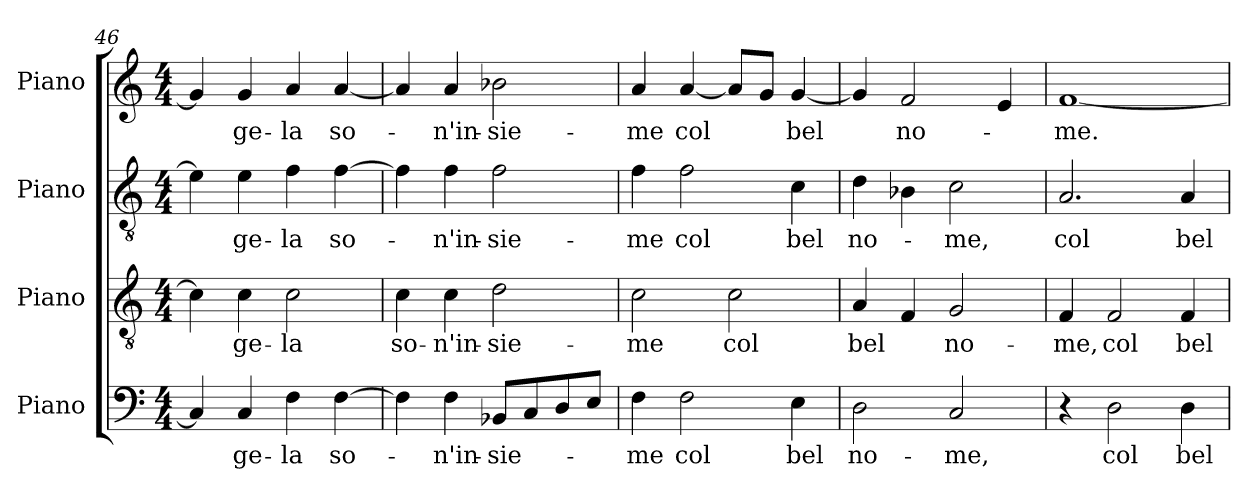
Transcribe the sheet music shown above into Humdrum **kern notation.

**kern	**text	**kern	**text	**kern	**text	**kern	**text
*part4	*part4	*part3	*part3	*part2	*part2	*part1	*part1
*staff4	*staff4	*staff3	*staff3	*staff2	*staff2	*staff1	*staff1
*I"Piano	*	*I"Piano	*	*I"Piano	*	*I"Piano	*
*I'Pno.	*	*I'Pno.	*	*I'Pno.	*	*I'Pno.	*
*clefF4	*	*clefGv2	*	*clefGv2	*	*clefG2	*
*	*	*ITrd7c12	*	*ITrd7c12	*	*	*
*k[]	*	*k[]	*	*k[]	*	*k[]	*
*C:	*	*C:	*	*C:	*	*C:	*
*M4/4	*	*M4/4	*	*M4/4	*	*M4/4	*
=46	=46	=46	=46	=46	=46	=46	=46
4Ci/]	.	4Ci\]	.	4Ei\]	.	4gi/]	.
!	!LO:LY:b:color=#000000	!	!	!	!	!	!
!	!	!	!LO:LY:b:color=#000000	!	!	!	!
!	!	!	!	!	!LO:LY:b:color=#000000	!	!
!	!	!	!	!	!	!	!LO:LY:b:color=#000000
4Ci/	-ge-	4Ci\	-ge-	4Ei\	-ge-	4gi/	-ge-
!	!LO:LY:b:color=#000000	!	!	!	!	!	!
!	!	!	!LO:LY:b:color=#000000	!	!	!	!
!	!	!	!	!	!LO:LY:b:color=#000000	!	!
!	!	!	!	!	!	!	!LO:LY:b:color=#000000
4Fi\	-la	2Ci\	-la	4Fi\	-la	4ai/	-la
!	!LO:LY:b:color=#000000	!	!	!	!	!	!
!	!	!	!	!	!LO:LY:b:color=#000000	!	!
!	!	!	!	!	!	!	!LO:LY:b:color=#000000
[4Fi\	so-	.	.	[4Fi\	so-	[4ai/	so-
=47	=47	=47	=47	=47	=47	=47	=47
!	!	!	!LO:LY:b:color=#000000	!	!	!	!
4Fi\]	.	4Ci\	so-	4Fi\]	.	4ai/]	.
!	!LO:LY:b:color=#000000	!	!	!	!	!	!
!	!	!	!LO:LY:b:color=#000000	!	!	!	!
!	!	!	!	!	!LO:LY:b:color=#000000	!	!
!	!	!	!	!	!	!	!LO:LY:b:color=#000000
4Fi\	-n'in-	4Ci\	-n'in-	4Fi\	-n'in-	4ai/	-n'in-
!	!LO:LY:b:color=#000000	!	!	!	!	!	!
!	!	!	!LO:LY:b:color=#000000	!	!	!	!
!	!	!	!	!	!LO:LY:b:color=#000000	!	!
!	!	!	!	!	!	!	!LO:LY:b:color=#000000
8BB-i/L	-sie-	2Di\	-sie-	2Fi\	-sie-	2b-i\	-sie-
8Ci/	.	.	.	.	.	.	.
8Di/	.	.	.	.	.	.	.
8Ei/J	.	.	.	.	.	.	.
!!LO:LB:g=z
=48	=48	=48	=48	=48	=48	=48	=48
!	!LO:LY:b:color=#000000	!	!	!	!	!	!
!	!	!	!LO:LY:b:color=#000000	!	!	!	!
!	!	!	!	!	!LO:LY:b:color=#000000	!	!
!	!	!	!	!	!	!	!LO:LY:b:color=#000000
4Fi\	-me	2Ci\	-me	4Fi\	-me	4ai/	-me
!	!LO:LY:b:color=#000000	!	!	!	!	!	!
!	!	!	!	!	!LO:LY:b:color=#000000	!	!
!	!	!	!	!	!	!	!LO:LY:b:color=#000000
2Fi\	col	.	.	2Fi\	col	[4ai/	col
!	!	!	!LO:LY:b:color=#000000	!	!	!	!
.	.	2Ci\	col	.	.	8ai/L]	.
.	.	.	.	.	.	8gi/J	.
!	!LO:LY:b:color=#000000	!	!	!	!	!	!
!	!	!	!	!	!LO:LY:b:color=#000000	!	!
!	!	!	!	!	!	!	!LO:LY:b:color=#000000
4Ei\	bel	.	.	4Ci\	bel	[4gi/	bel
=49	=49	=49	=49	=49	=49	=49	=49
!	!LO:LY:b:color=#000000	!	!	!	!	!	!
!	!	!	!LO:LY:b:color=#000000	!	!	!	!
!	!	!	!	!	!LO:LY:b:color=#000000	!	!
2Di\	no-	4AAi/	bel	4Di\	no-	4gi/]	.
!	!	!	!	!	!	!	!LO:LY:b:color=#000000
.	.	4FFi/	.	4BB-i\	.	2fi/	no-
!	!LO:LY:b:color=#000000	!	!	!	!	!	!
!	!	!	!LO:LY:b:color=#000000	!	!	!	!
!	!	!	!	!	!LO:LY:b:color=#000000	!	!
2Ci/	-me,	2GGi/	no-	2Ci\	-me,	.	.
.	.	.	.	.	.	4ei/	.
=50	=50	=50	=50	=50	=50	=50	=50
!	!	!	!LO:LY:b:color=#000000	!	!	!	!
!	!	!	!	!	!LO:LY:b:color=#000000	!	!
!	!	!	!	!	!	!	!LO:LY:b:color=#000000
4r	.	4FFi/	-me,	2.AAi/	col	[1fi	-me.
!	!LO:LY:b:color=#000000	!	!	!	!	!	!
!	!	!	!LO:LY:b:color=#000000	!	!	!	!
2Di\	col	2FFi/	col	.	.	.	.
!	!LO:LY:b:color=#000000	!	!	!	!	!	!
!	!	!	!LO:LY:b:color=#000000	!	!	!	!
!	!	!	!	!	!LO:LY:b:color=#000000	!	!
4Di\	bel	4FFi/	bel	4AAi/	bel	.	.
=	=	=	=	=	=	=	=
*-	*-	*-	*-	*-	*-	*-	*-
